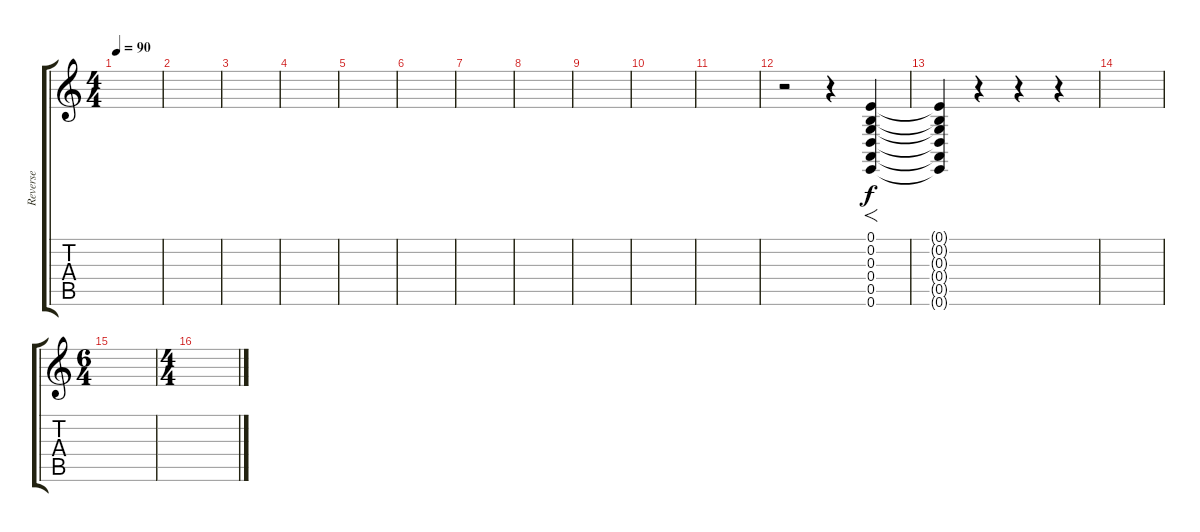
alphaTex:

\track ("Reverse" "Reverse") {instrument reversecymbal}
\staff {score tabs}
\tuning (E4 B3 G3 D3 A2 E2) {hide}
\ts (4 4)
\tempo 90
\clef g2
\ks c
|
|
|
|
|
|
|
|
|
|
|
r.2 r.4 (0.1 0.2 0.3 0.4 0.5 0.6).4{f} |
(0.1{t} 0.2{t} 0.3{t} 0.4{t} 0.5{t} 0.6{t}).4{dy f} r.4 r.4 r.4 |
|
\ts (6 4)
|
\ts (4 4)
